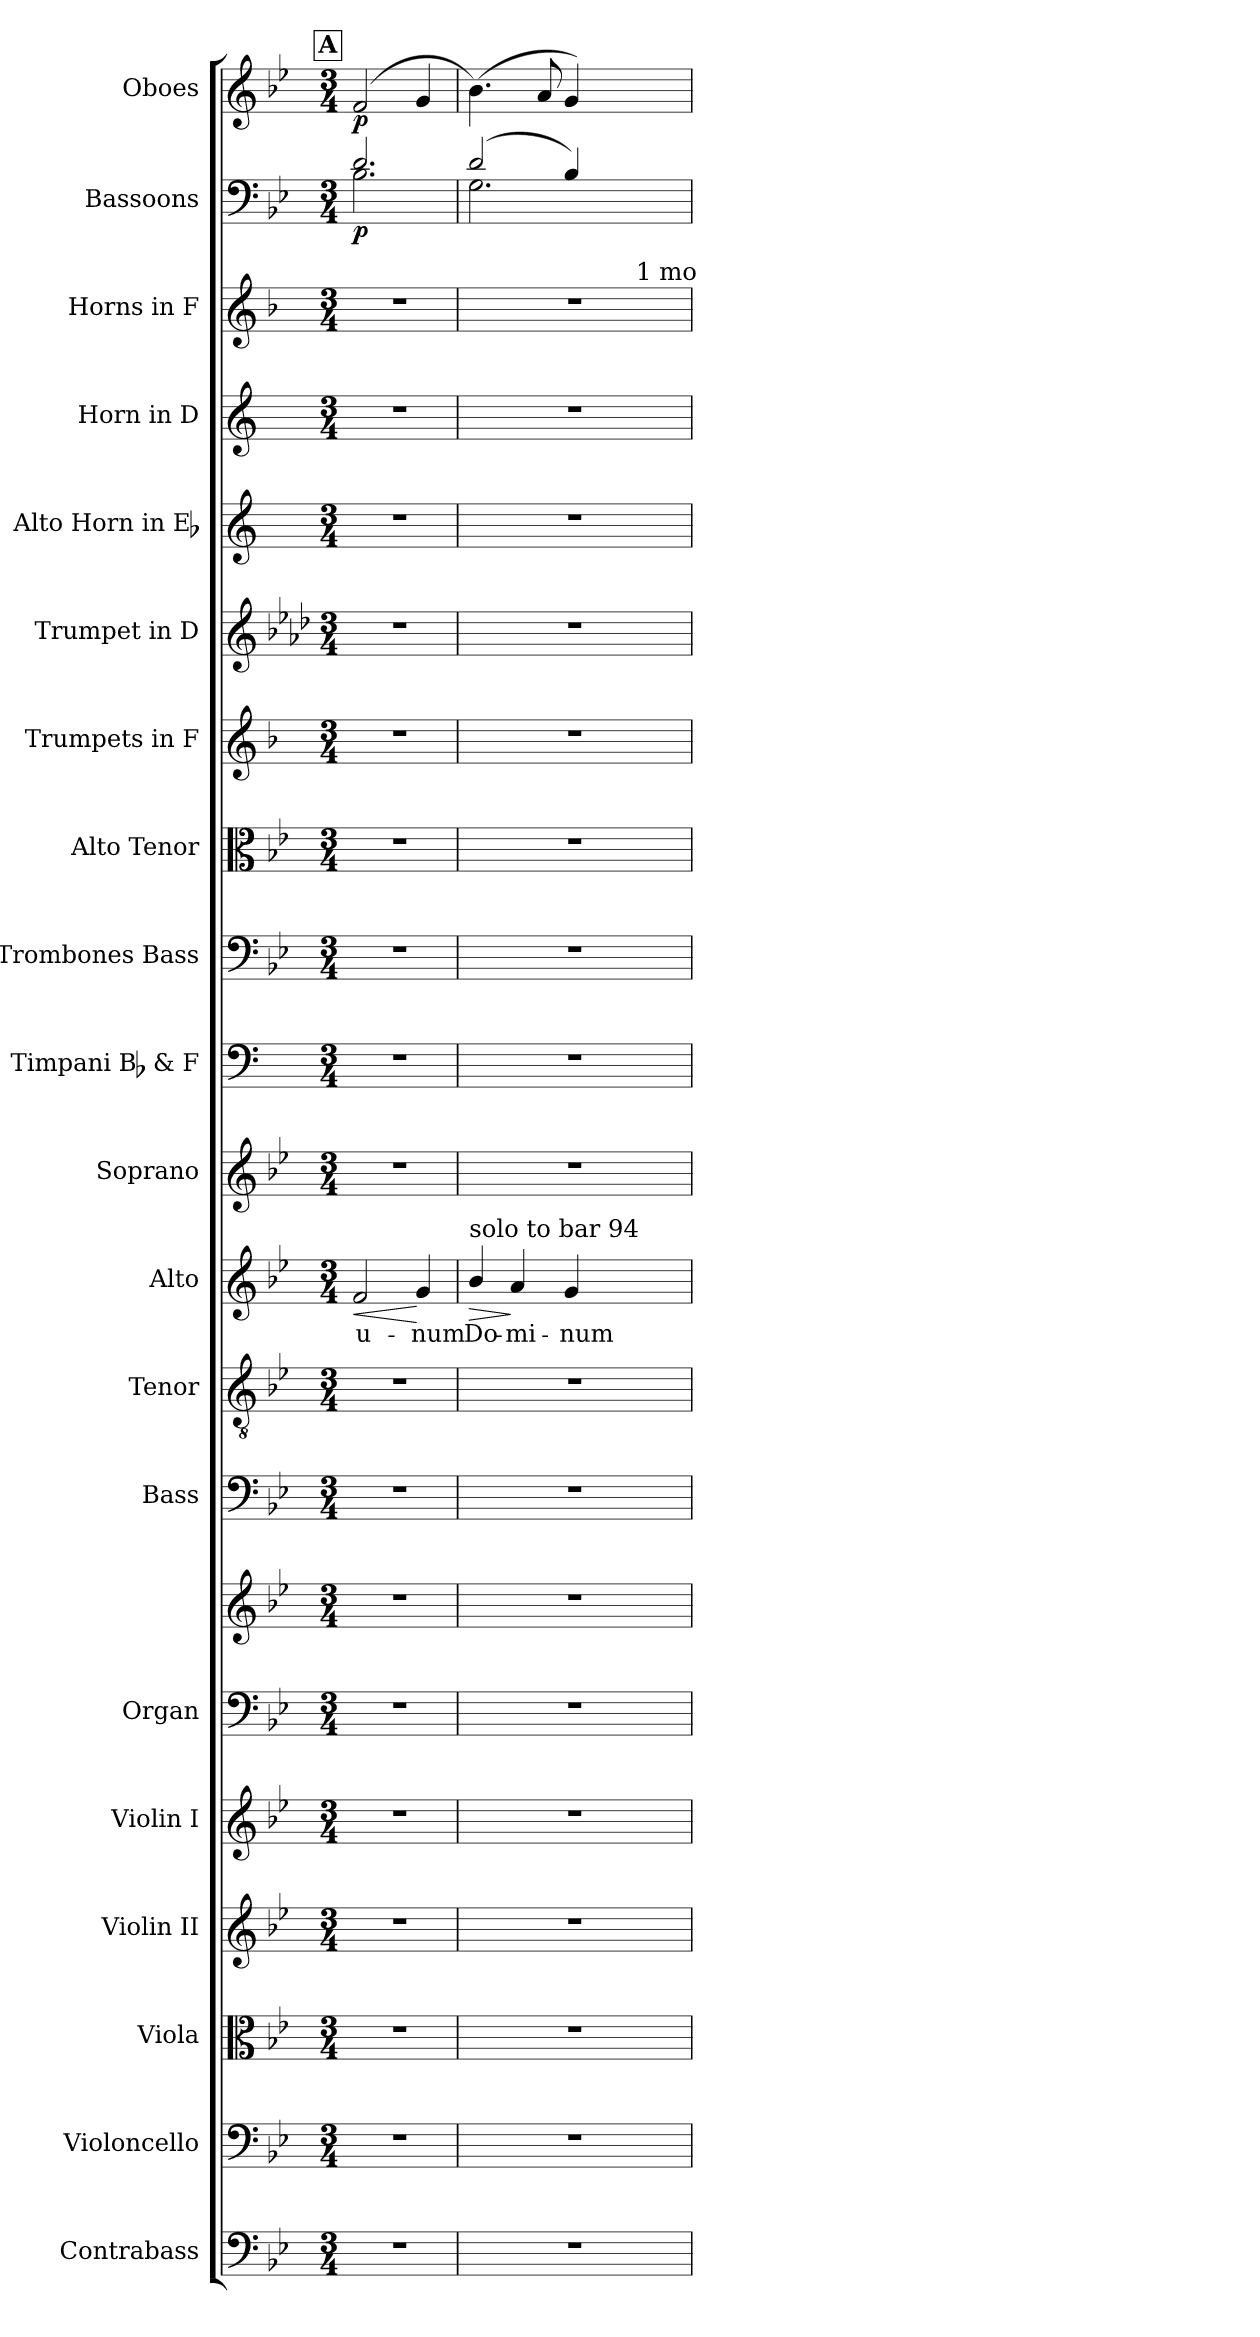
**kern	**kern	**kern	**kern	**kern	**kern	**kern	**kern	**kern	**kern	**text	**dynam	**kern	**kern	**kern	**kern	**kern	**kern	**kern	**kern	**kern	**kern	**dynam	**kern	**dynam
*part20	*part19	*part18	*part17	*part16	*part15	*part15	*part14	*part13	*part12	*part12	*part12	*part11	*part10	*part9	*part8	*part7	*part6	*part5	*part4	*part3	*part2	*part2	*part1	*part1
*staff21	*staff20	*staff19	*staff18	*staff17	*staff16	*staff15	*staff14	*staff13	*staff12	*staff12	*staff12	*staff11	*staff10	*staff9	*staff8	*staff7	*staff6	*staff5	*staff4	*staff3	*staff2	*staff2	*staff1	*staff1
*I"Contrabass	*I"Violoncello	*I"Viola	*I"Violin II	*I"Violin I	*I"Organ	*	*I"Bass	*I"Tenor	*I"Alto	*	*	*I"Soprano	*I"Timpani Bb & F	*I"Trombones  Bass	*I"Alto Tenor	*I"Trumpets in F	*I"Trumpet in D	*I"Alto Horn in Eb	*I"Horn in D	*I"Horns in F	*I"Bassoons	*	*I"Oboes	*
*I'Cb.	*I'Vc.	*I'Vla.	*I'Vln. II	*I'Vln. I	*I'Org.	*	*I'B.	*I'T.	*I'A.	*	*	*I'S.	*I'Timp.	*	*	*	*	*	*	*I'Hn.	*I'Bsn.	*	*I'Ob.	*
*clefF4	*clefF4	*clefC3	*clefG2	*clefG2	*clefF4	*clefG2	*clefF4	*clefGv2	*clefG2	*	*	*clefG2	*clefF4	*clefF4	*clefC3	*clefG2	*clefG2	*clefG2	*clefG2	*clefG2	*clefF4	*	*clefG2	*
*ITrd7c12	*	*	*	*	*	*	*	*ITrd7c12	*	*	*	*	*	*	*	*ITrd4c7	*ITrd-1c-2	*ITrd5c8	*ITrd6c10	*ITrd4c7	*	*	*	*
*k[b-e-]	*k[b-e-]	*k[b-e-]	*k[b-e-]	*k[b-e-]	*k[b-e-]	*k[b-e-]	*k[b-e-]	*k[b-e-]	*k[b-e-]	*	*	*k[b-e-]	*k[]	*k[b-e-]	*k[b-e-]	*k[b-e-]	*k[b-e-]	*k[f#c#g#d#]	*k[f#c#]	*k[b-e-]	*k[b-e-]	*	*k[b-e-]	*
*B-:	*B-:	*B-:	*B-:	*B-:	*B-:	*B-:	*B-:	*B-:	*B-:	*	*	*B-:	*C:	*B-:	*B-:	*B-:	*B-:	*E:	*D:	*B-:	*B-:	*	*B-:	*
*M3/4	*M3/4	*M3/4	*M3/4	*M3/4	*M3/4	*M3/4	*M3/4	*M3/4	*M3/4	*	*	*M3/4	*M3/4	*M3/4	*M3/4	*M3/4	*M3/4	*M3/4	*M3/4	*M3/4	*M3/4	*	*M3/4	*
!!LO:REH:place=s1:B:color=#000000:enc=box:fs=18.8792:t=A
=25	=25	=25	=25	=25	=25	=25	=25	=25	=25	=25	=25	=25	=25	=25	=25	=25	=25	=25	=25	=25	=25	=25	=25	=25
!LO:N:vis=1	!LO:N:vis=1	!LO:N:vis=1	!LO:N:vis=1	!LO:N:vis=1	!LO:N:vis=1	!LO:N:vis=1	!LO:N:vis=1	!LO:N:vis=1	!	!	!	!	!	!	!	!	!	!	!	!	!	!	!	!
!	!	!	!	!	!	!	!	!	!	!LO:LY:b:color=#000000	!LO:HP:b	!LO:N:vis=1	!LO:N:vis=1	!LO:N:vis=1	!LO:N:vis=1	!LO:N:vis=1	!LO:N:vis=1	!LO:N:vis=1	!LO:N:vis=1	!LO:N:vis=1	!	!	!	!
*	*	*	*	*	*	*	*	*	*	*	*	*	*	*	*	*	*	*	*	*	*^	*	*	*
2.r	2.r	2.r	2.r	2.r	2.r	2.r	2.r	2.r	2fi/	u-	<	2.r	2.r	2.r	2.r	2.r	2.r	2.r	2.r	2.r	2.di/	2.B-i\	p	(2fi/	p
!	!	!	!	!	!	!	!	!	!	!LO:LY:b:color=#000000	!	!	!	!	!	!	!	!	!	!	!	!	!	!	!
.	.	.	.	.	.	.	.	.	4gi/	-num	[	.	.	.	.	.	.	.	.	.	.	.	.	4gi/	.
!!LO:PB:g=z
=26	=26	=26	=26	=26	=26	=26	=26	=26	=26	=26	=26	=26	=26	=26	=26	=26	=26	=26	=26	=26	=26	=26	=26	=26	=26
!LO:N:vis=1	!LO:N:vis=1	!LO:N:vis=1	!LO:N:vis=1	!LO:N:vis=1	!LO:N:vis=1	!LO:N:vis=1	!LO:N:vis=1	!LO:N:vis=1	!	!	!	!	!	!	!	!	!	!	!	!	!	!	!	!	!
!	!	!	!	!	!	!	!	!	!LO:TX:a:t=solo to bar 94	!	!	!	!	!	!	!	!	!	!	!	!	!	!	!	!
!	!	!	!	!	!	!	!	!	!	!LO:LY:b:color=#000000	!LO:HP:b	!LO:N:vis=1	!LO:N:vis=1	!LO:N:vis=1	!LO:N:vis=1	!LO:N:vis=1	!LO:N:vis=1	!LO:N:vis=1	!LO:N:vis=1	!LO:N:vis=1	!	!	!	!	!
*	*	*	*	*	*	*	*	*	*	*	*	*	*	*	*	*	*	*	*	*^	*	*	*	*	*
2.r	2.r	2.r	2.r	2.r	2.r	2.r	2.r	2.r	4b-i/	Do-	>	2.r	2.r	2.r	2.r	2.r	2.r	2.r	2.r	2.r	2ryy	(2di/	2.Gi\	.	(4.b-i\)	.
!	!	!	!	!	!	!	!	!	!	!LO:LY:b:color=#000000	!	!	!	!	!	!	!	!	!	!	!	!	!	!	!	!
.	.	.	.	.	.	.	.	.	4ai/	-mi-	]	.	.	.	.	.	.	.	.	.	.	.	.	.	.	.
.	.	.	.	.	.	.	.	.	.	.	.	.	.	.	.	.	.	.	.	.	.	.	.	.	8ai/	.
!	!	!	!	!	!	!	!	!	!	!LO:LY:b:color=#000000	!	!	!	!	!	!	!	!	!	!	!	!	!	!	!	!
.	.	.	.	.	.	.	.	.	4gi/	-num	.	.	.	.	.	.	.	.	.	.	8ryy	4B-i/)	.	.	4gi/)	.
.	.	.	.	.	.	.	.	.	.	.	.	.	.	.	.	.	.	.	.	.	16ryy	.	.	.	.	.
.	.	.	.	.	.	.	.	.	.	.	.	.	.	.	.	.	.	.	.	.	32ryy	.	.	.	.	.
.	.	.	.	.	.	.	.	.	.	.	.	.	.	.	.	.	.	.	.	.	64ryy	.	.	.	.	.
.	.	.	.	.	.	.	.	.	.	.	.	.	.	.	.	.	.	.	.	.	128...ryy	.	.	.	.	.
!	!	!	!	!	!	!	!	!	!	!	!	!	!	!	!	!	!	!	!	!	!LO:TX:a:t=1 mo	!	!	!	!	!
.	.	.	.	.	.	.	.	.	.	.	.	.	.	.	.	.	.	.	.	.	1024ryy	.	.	.	.	.
*	*	*	*	*	*	*	*	*	*	*	*	*	*	*	*	*	*	*	*	*v	*v	*	*	*	*	*
*	*	*	*	*	*	*	*	*	*	*	*	*	*	*	*	*	*	*	*	*	*v	*v	*	*	*
=	=	=	=	=	=	=	=	=	=	=	=	=	=	=	=	=	=	=	=	=	=	=	=	=
*-	*-	*-	*-	*-	*-	*-	*-	*-	*-	*-	*-	*-	*-	*-	*-	*-	*-	*-	*-	*-	*-	*-	*-	*-
